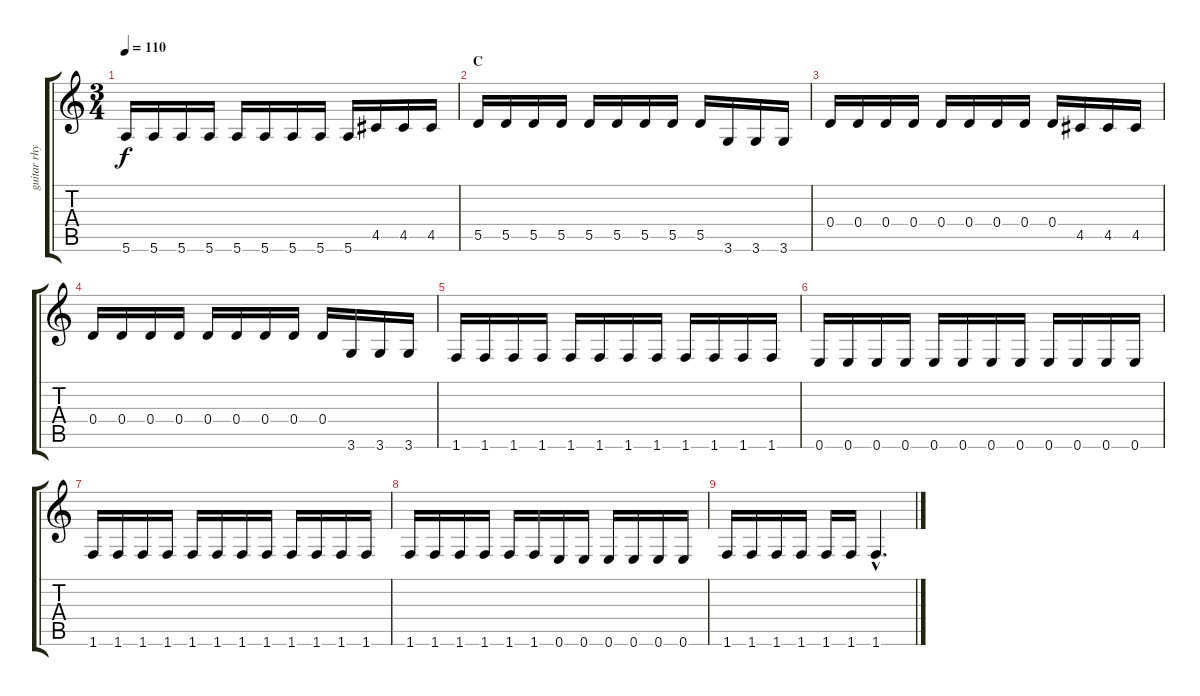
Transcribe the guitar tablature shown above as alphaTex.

\track ("guitar rhym" "guitar rhy") {instrument overdrivenguitar}
\staff {score tabs}
\tuning (E4 B3 G3 D3 A2 E2) {hide}
\ts (3 4)
\tempo 110
\clef g2
\ks c
5.6.16{dy f} 5.6.16 5.6.16 5.6.16 5.6.16 5.6.16 5.6.16 5.6.16 5.6.16 4.5.16 4.5.16 4.5.16 |
\section ("" "C")
5.5.16 5.5.16 5.5.16 5.5.16 5.5.16 5.5.16 5.5.16 5.5.16 5.5.16 3.6.16 3.6.16 3.6.16 |
0.4.16 0.4.16 0.4.16 0.4.16 0.4.16 0.4.16 0.4.16 0.4.16 0.4.16 4.5.16 4.5.16 4.5.16 |
0.4.16 0.4.16 0.4.16 0.4.16 0.4.16 0.4.16 0.4.16 0.4.16 0.4.16 3.6.16 3.6.16 3.6.16 |
1.6.16 1.6.16 1.6.16 1.6.16 1.6.16 1.6.16 1.6.16 1.6.16 1.6.16 1.6.16 1.6.16 1.6.16 |
0.6.16 0.6.16 0.6.16 0.6.16 0.6.16 0.6.16 0.6.16 0.6.16 0.6.16 0.6.16 0.6.16 0.6.16 |
1.6.16 1.6.16 1.6.16 1.6.16 1.6.16 1.6.16 1.6.16 1.6.16 1.6.16 1.6.16 1.6.16 1.6.16 |
1.6.16 1.6.16 1.6.16 1.6.16 1.6.16 1.6.16 0.6.16 0.6.16 0.6.16 0.6.16 0.6.16 0.6.16 |
1.6.16 1.6.16 1.6.16 1.6.16 1.6.16 1.6.16 1.6{hac}.4{d}
